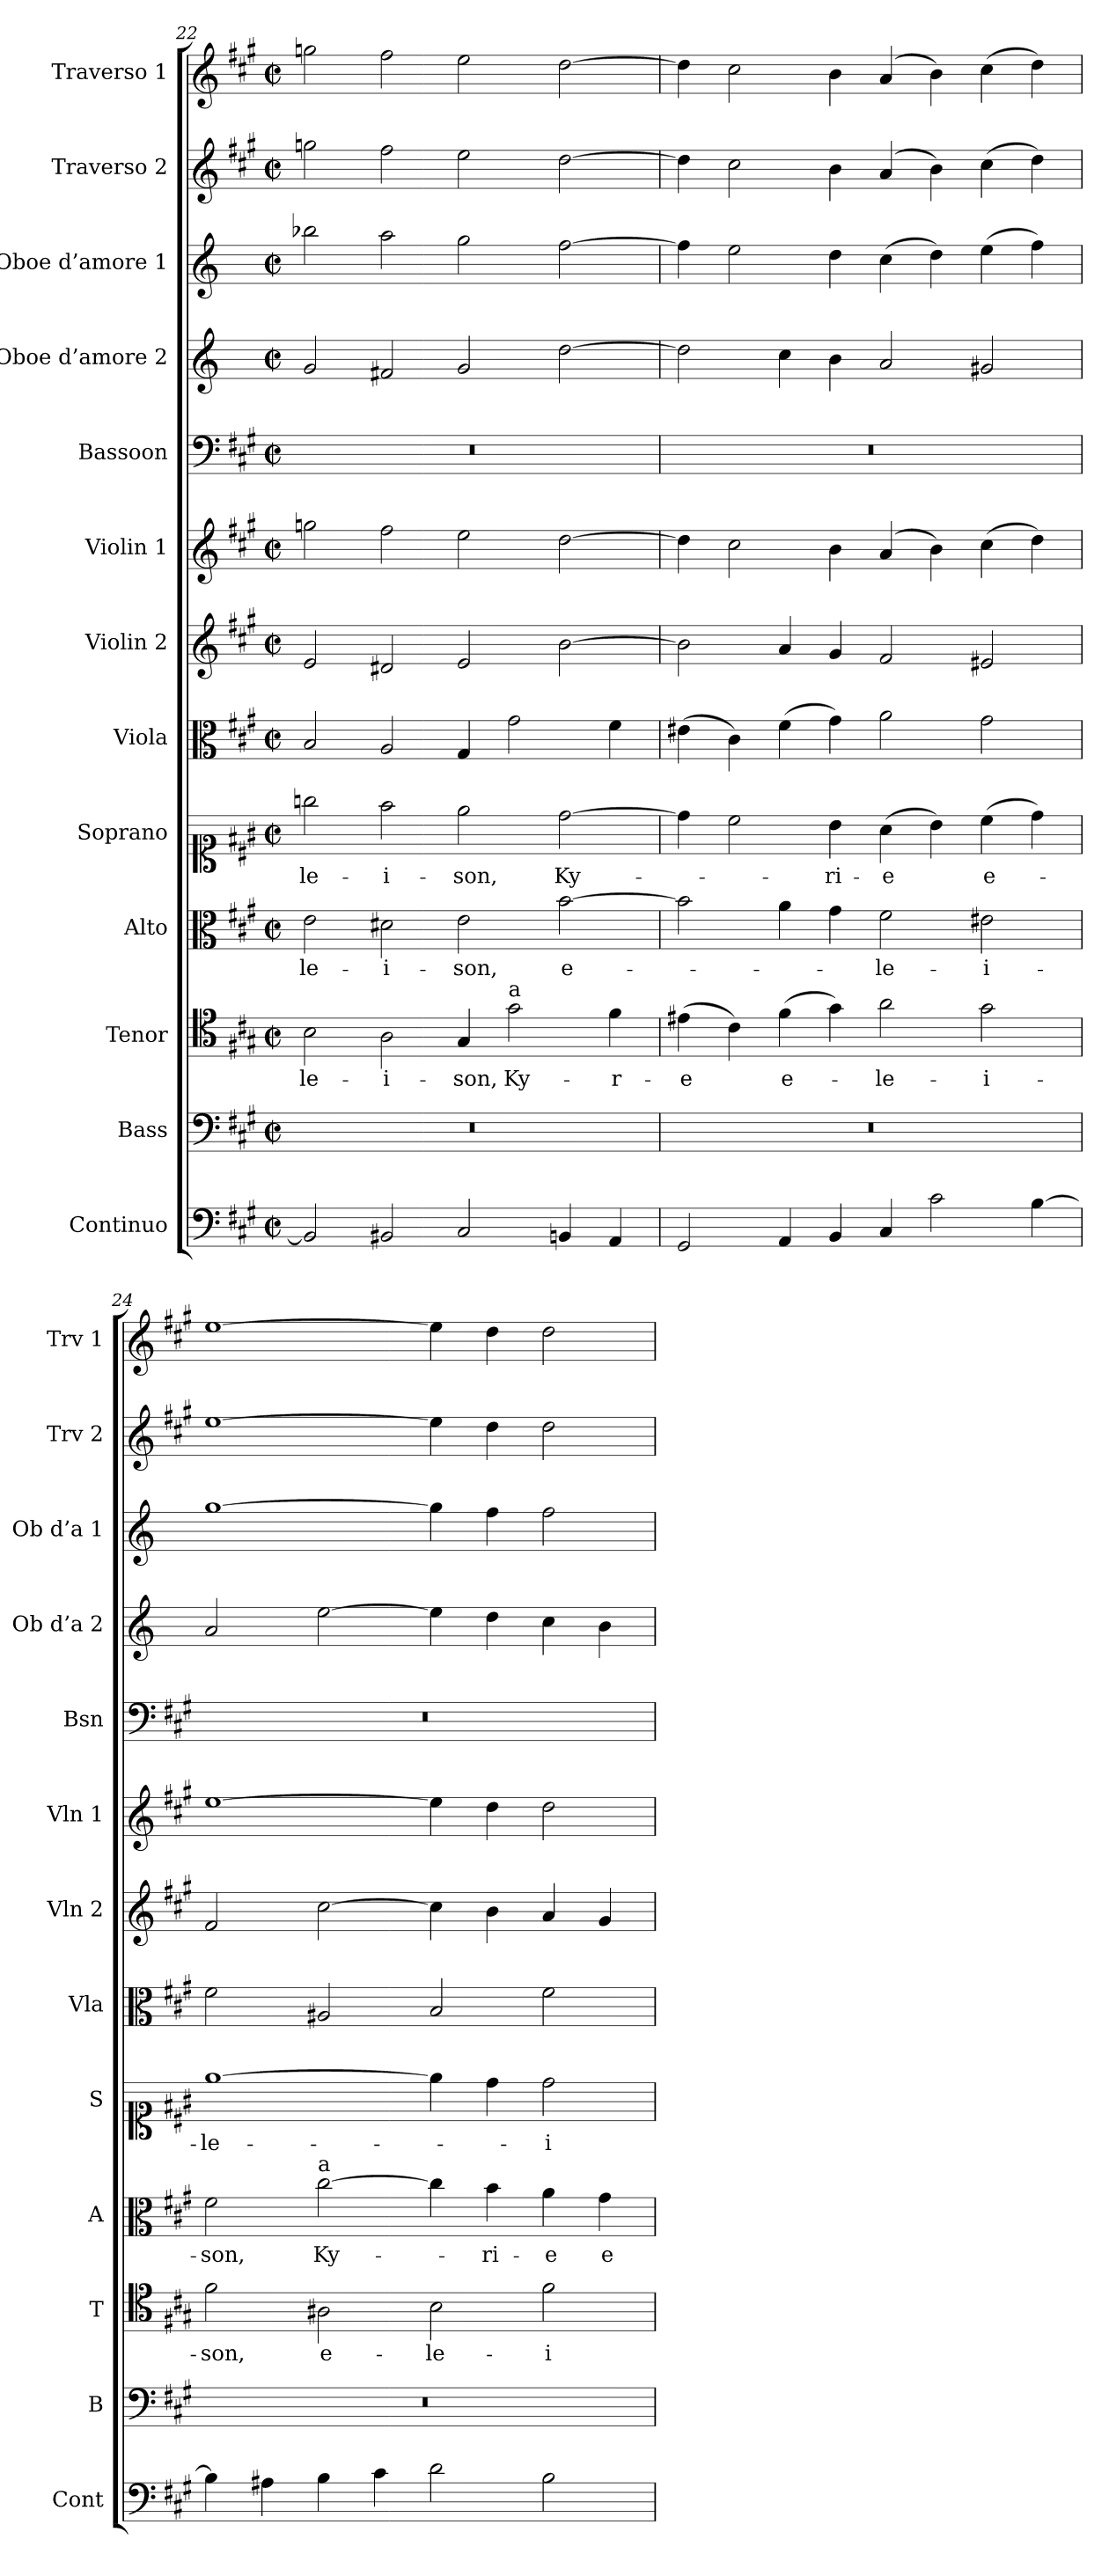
**kern	**kern	**kern	**text	**kern	**text	**kern	**text	**kern	**kern	**kern	**kern	**kern	**kern	**kern	**kern
*part13	*part12	*part11	*part11	*part10	*part10	*part9	*part9	*part8	*part7	*part6	*part5	*part4	*part3	*part2	*part1
*staff13	*staff12	*staff11	*staff11	*staff10	*staff10	*staff9	*staff9	*staff8	*staff7	*staff6	*staff5	*staff4	*staff3	*staff2	*staff1
*I"Continuo	*I"Bass	*I"Tenor	*	*I"Alto	*	*I"Soprano	*	*I"Viola	*I"Violin 2	*I"Violin 1	*I"Bassoon	*I"Oboe d’amore 2	*I"Oboe d’amore 1	*I"Traverso 2	*I"Traverso 1
*I'Cont	*I'B	*I'T	*	*I'A	*	*I'S	*	*I'Vla	*I'Vln 2	*I'Vln 1	*I'Bsn	*I'Ob d’a 2	*I'Ob d’a 1	*I'Trv 2	*I'Trv 1
*clefF4	*clefF4	*clefC4	*	*clefC3	*	*clefC1	*	*clefC3	*clefG2	*clefG2	*clefF4	*clefG2	*clefG2	*clefG2	*clefG2
*	*	*	*	*	*	*	*	*	*	*	*	*ITrd2c3	*ITrd2c3	*	*
*k[f#c#g#]	*k[f#c#g#]	*k[f#c#g#]	*	*k[f#c#g#]	*	*k[f#c#g#]	*	*k[f#c#g#]	*k[f#c#g#]	*k[f#c#g#]	*k[f#c#g#]	*k[f#c#g#]	*k[f#c#g#]	*k[f#c#g#]	*k[f#c#g#]
*M4/2	*M4/2	*M4/2	*	*M4/2	*	*M4/2	*	*M4/2	*M4/2	*M4/2	*M4/2	*M4/2	*M4/2	*M4/2	*M4/2
*met(c|)	*met(c|)	*met(c|)	*	*met(c|)	*	*met(c|)	*	*met(c|)	*met(c|)	*met(c|)	*met(c|)	*met(c|)	*met(c|)	*met(c|)	*met(c|)
=22	=22	=22	=22	=22	=22	=22	=22	=22	=22	=22	=22	=22	=22	=22	=22
!	!	!	!LO:LY:b	!	!LO:LY:b	!	!LO:LY:b	!	!	!	!	!	!	!	!
2BB/]	0r	2B\	-le-	2e\	-le-	2ggn\	-le-	2B/	2e/	2ggn\	0r	2e/	2ggn\	2ggn\	2ggn\
!	!	!	!LO:LY:b	!	!LO:LY:b	!	!LO:LY:b	!	!	!	!	!	!	!	!
2BB#X/	.	2A\	-i-	2d#X\	-i-	2ff#\	-i-	2A/	2d#X/	2ff#\	.	2d#X/	2ff#\	2ff#\	2ff#\
!	!	!	!LO:LY:b	!	!LO:LY:b	!	!LO:LY:b	!	!	!	!	!	!	!	!
2C#/	.	4G#/	-son,	2e\	-son,	2ee\	-son,	4G#/	2e/	2ee\	.	2e/	2ee\	2ee\	2ee\
!	!	!LO:TX:a:t=a	!	!	!	!	!	!	!	!	!	!	!	!	!
!	!	!	!LO:LY:b	!	!	!	!	!	!	!	!	!	!	!	!
.	.	2g#\	Ky-	.	.	.	.	2g#\	.	.	.	.	.	.	.
!	!	!	!	!	!LO:LY:b	!	!LO:LY:b	!	!	!	!	!	!	!	!
4BBn/	.	.	.	[2b\	e-	[2dd\	Ky-	.	[2b\	[2dd\	.	[2b\	[2dd\	[2dd\	[2dd\
!	!	!	!LO:LY:b	!	!	!	!	!	!	!	!	!	!	!	!
4AA/	.	4f#\	-r-	.	.	.	.	4f#\	.	.	.	.	.	.	.
=23	=23	=23	=23	=23	=23	=23	=23	=23	=23	=23	=23	=23	=23	=23	=23
!	!	!	!LO:LY:b	!	!	!	!	!	!	!	!	!	!	!	!
2GG#/	0r	(4e#X\	-e	2b\]	.	4dd\]	.	(4e#X\	2b\]	4dd\]	0r	2b\]	4dd\]	4dd\]	4dd\]
.	.	4c#\)	.	.	.	2cc#\	.	4c#\)	.	2cc#\	.	.	2cc#\	2cc#\	2cc#\
!	!	!	!LO:LY:b	!	!	!	!	!	!	!	!	!	!	!	!
4AA/	.	(4f#\	e-	4a\	.	.	.	(4f#\	4a/	.	.	4a\	.	.	.
!	!	!	!	!	!	!	!LO:LY:b	!	!	!	!	!	!	!	!
4BB/	.	4g#\)	.	4g#\	.	4b\	-ri-	4g#\)	4g#/	4b\	.	4g#\	4b\	4b\	4b\
!	!	!	!LO:LY:b	!	!LO:LY:b	!	!LO:LY:b	!	!	!	!	!	!	!	!
4C#/	.	2a\	-le-	2f#\	-le-	(4a\	-e	2a\	2f#/	(4a/	.	2f#/	(4a\	(4a/	(4a/
2c#\	.	.	.	.	.	4b\)	.	.	.	4b\)	.	.	4b\)	4b\)	4b\)
!	!	!	!LO:LY:b	!	!LO:LY:b	!	!LO:LY:b	!	!	!	!	!	!	!	!
.	.	2g#\	-i-	2e#X\	-i-	(4cc#\	e-	2g#\	2e#X/	(4cc#\	.	2e#X/	(4cc#\	(4cc#\	(4cc#\
[4B\	.	.	.	.	.	4dd\)	.	.	.	4dd\)	.	.	4dd\)	4dd\)	4dd\)
=24	=24	=24	=24	=24	=24	=24	=24	=24	=24	=24	=24	=24	=24	=24	=24
!	!	!	!LO:LY:b	!	!LO:LY:b	!	!LO:LY:b	!	!	!	!	!	!	!	!
4B\]	0r	2f#\	-son,	2f#\	-son,	[1ee	-le-	2f#\	2f#/	[1ee	0r	2f#/	[1ee	[1ee	[1ee
4A#X\	.	.	.	.	.	.	.	.	.	.	.	.	.	.	.
!	!	!	!	!LO:TX:a:t=a	!	!	!	!	!	!	!	!	!	!	!
!	!	!	!LO:LY:b	!	!LO:LY:b	!	!	!	!	!	!	!	!	!	!
4B\	.	2A#X\	e-	[2cc#\	Ky-	.	.	2A#X/	[2cc#\	.	.	[2cc#\	.	.	.
4c#\	.	.	.	.	.	.	.	.	.	.	.	.	.	.	.
!	!	!	!LO:LY:b	!	!	!	!	!	!	!	!	!	!	!	!
2d\	.	2B\	-le-	4cc#\]	.	4ee\]	.	2B/	4cc#\]	4ee\]	.	4cc#\]	4ee\]	4ee\]	4ee\]
!	!	!	!	!	!LO:LY:b	!	!	!	!	!	!	!	!	!	!
.	.	.	.	4b\	-ri-	4dd\	.	.	4b\	4dd\	.	4b\	4dd\	4dd\	4dd\
!	!	!	!LO:LY:b	!	!LO:LY:b	!	!LO:LY:b	!	!	!	!	!	!	!	!
2B\	.	2f#\	-i-	4a\	-e	2dd\	-i-	2f#\	4a/	2dd\	.	4a\	2dd\	2dd\	2dd\
!	!	!	!	!	!LO:LY:b	!	!	!	!	!	!	!	!	!	!
.	.	.	.	4g#\	e-	.	.	.	4g#/	.	.	4g#\	.	.	.
=	=	=	=	=	=	=	=	=	=	=	=	=	=	=	=
*-	*-	*-	*-	*-	*-	*-	*-	*-	*-	*-	*-	*-	*-	*-	*-
